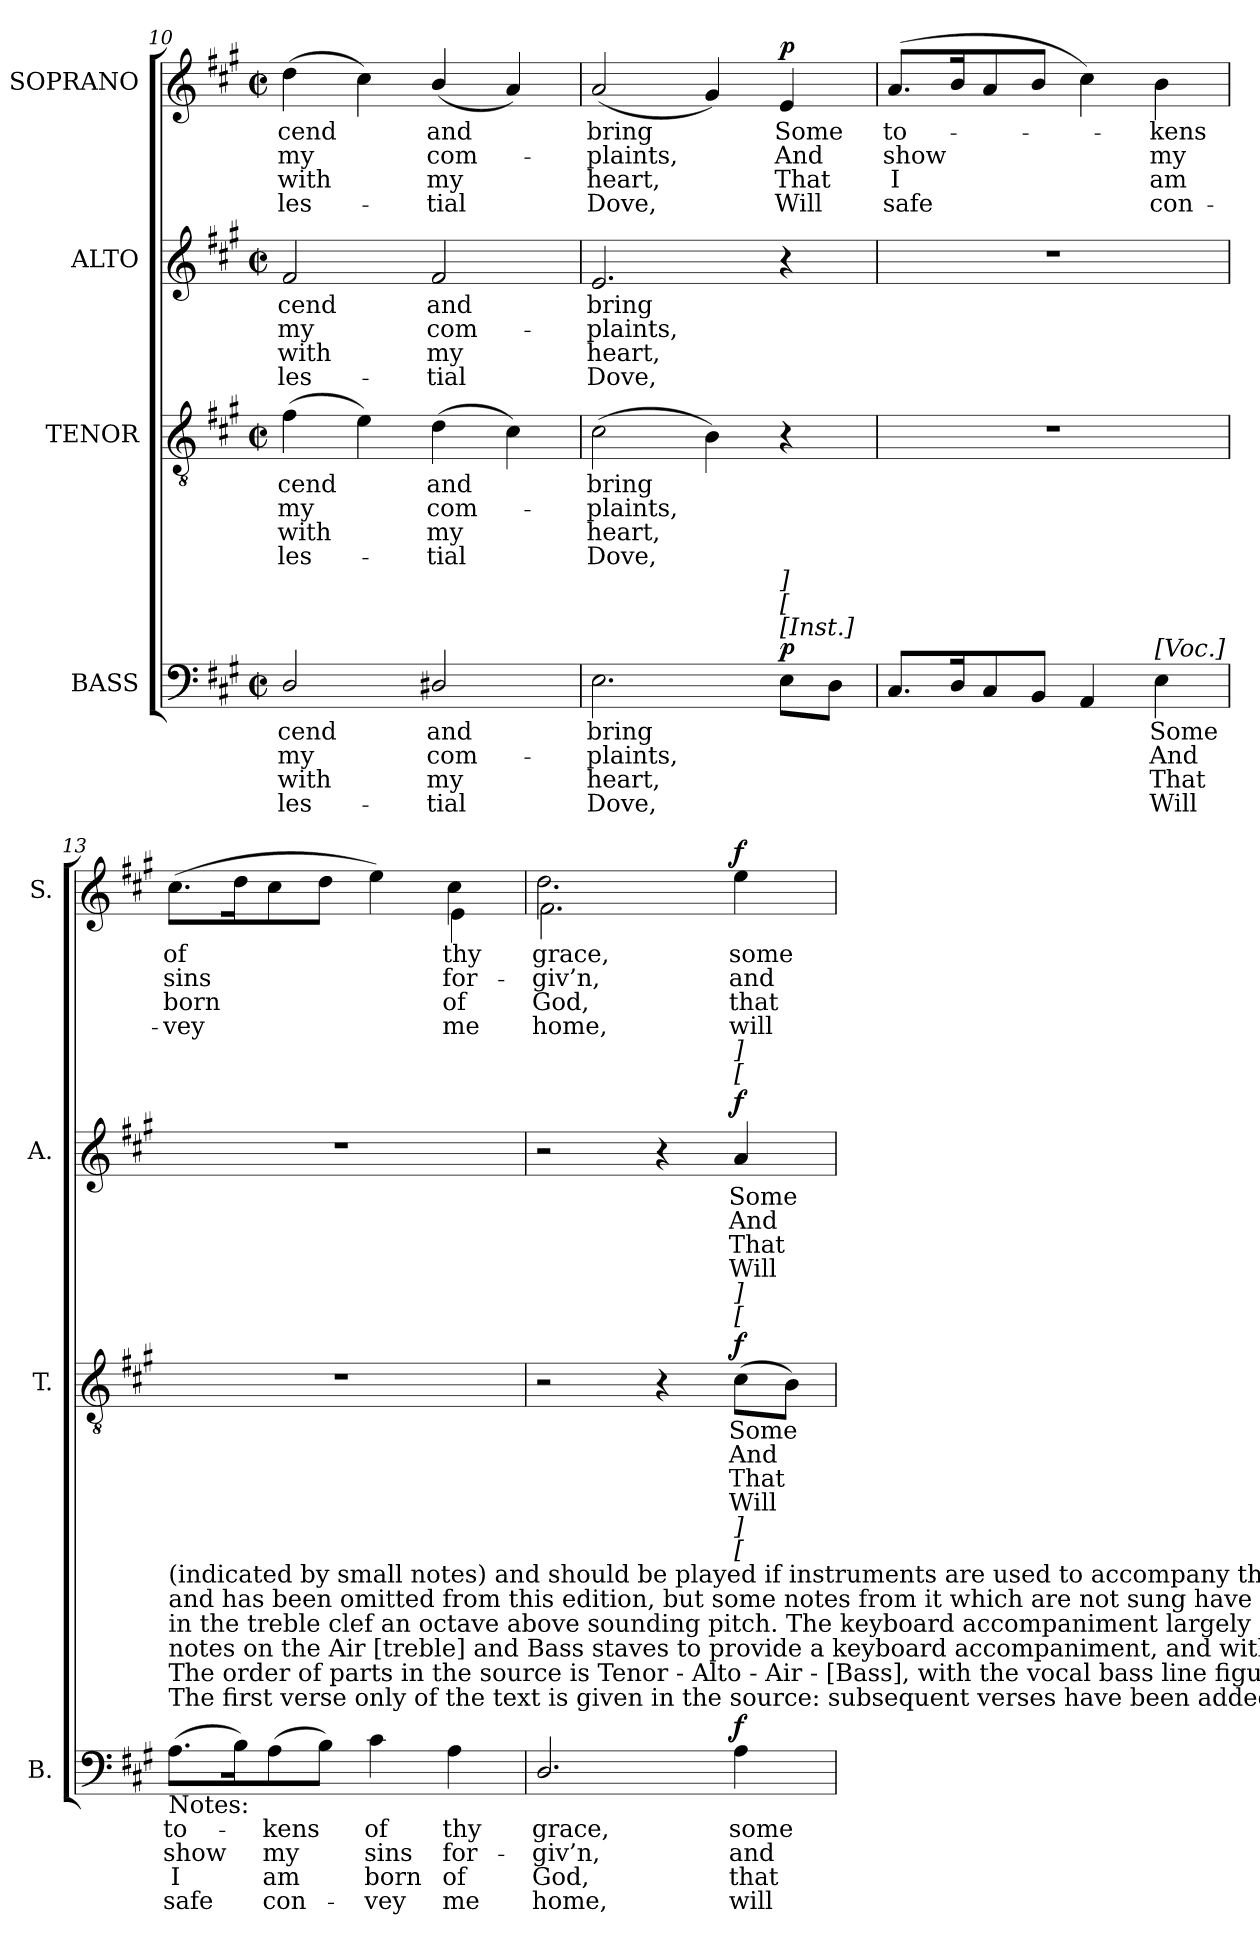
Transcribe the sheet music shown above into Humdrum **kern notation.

**kern	**text	**text	**text	**text	**dynam	**kern	**text	**text	**text	**text	**dynam	**kern	**text	**text	**text	**text	**dynam	**kern	**text	**text	**text	**text	**dynam
*part4	*part4	*part4	*part4	*part4	*part4	*part3	*part3	*part3	*part3	*part3	*part3	*part2	*part2	*part2	*part2	*part2	*part2	*part1	*part1	*part1	*part1	*part1	*part1
*staff4	*staff4	*staff4	*staff4	*staff4	*staff4	*staff3	*staff3	*staff3	*staff3	*staff3	*staff3	*staff2	*staff2	*staff2	*staff2	*staff2	*staff2	*staff1	*staff1	*staff1	*staff1	*staff1	*staff1
*I"BASS	*	*	*	*	*	*I"TENOR	*	*	*	*	*	*I"ALTO	*	*	*	*	*	*I"SOPRANO	*	*	*	*	*
*I'B.	*	*	*	*	*	*I'T.	*	*	*	*	*	*I'A.	*	*	*	*	*	*I'S.	*	*	*	*	*
*clefF4	*	*	*	*	*	*clefGv2	*	*	*	*	*	*clefG2	*	*	*	*	*	*clefG2	*	*	*	*	*
*	*	*	*	*	*	*ITrd7c12	*	*	*	*	*	*	*	*	*	*	*	*	*	*	*	*	*
*k[f#c#g#]	*	*	*	*	*	*k[f#c#g#]	*	*	*	*	*	*k[f#c#g#]	*	*	*	*	*	*k[f#c#g#]	*	*	*	*	*
*A:	*	*	*	*	*	*A:	*	*	*	*	*	*A:	*	*	*	*	*	*A:	*	*	*	*	*
*M2/2	*	*	*	*	*	*M2/2	*	*	*	*	*	*M2/2	*	*	*	*	*	*M2/2	*	*	*	*	*
*met(c|)	*	*	*	*	*	*met(c|)	*	*	*	*	*	*met(c|)	*	*	*	*	*	*met(c|)	*	*	*	*	*
=10	=10	=10	=10	=10	=10	=10	=10	=10	=10	=10	=10	=10	=10	=10	=10	=10	=10	=10	=10	=10	=10	=10	=10
!	!LO:LY:b:color=#000000	!LO:LY:b:color=#000000	!LO:LY:b:color=#000000	!LO:LY:b:color=#000000	!	!	!	!	!	!	!	!	!	!	!	!	!	!	!	!	!	!	!
!	!	!	!	!	!	!	!LO:LY:b:color=#000000	!LO:LY:b:color=#000000	!LO:LY:b:color=#000000	!LO:LY:b:color=#000000	!	!	!	!	!	!	!	!	!	!	!	!	!
!	!	!	!	!	!	!	!	!	!	!	!	!	!LO:LY:b:color=#000000	!LO:LY:b:color=#000000	!LO:LY:b:color=#000000	!LO:LY:b:color=#000000	!	!	!	!	!	!	!
!	!	!	!	!	!	!	!	!	!	!	!	!	!	!	!	!	!	!	!LO:LY:b:color=#000000	!LO:LY:b:color=#000000	!LO:LY:b:color=#000000	!LO:LY:b:color=#000000	!
2Di/	-cend	my	-with	les-	.	(4F#i\	-cend	my	-with	les-	.	2f#i/	-cend	my	-with	les-	.	(4ddi\	-cend	my	-with	les-	.
.	.	.	.	.	.	4Ei\)	.	.	.	.	.	.	.	.	.	.	.	4cc#i\)	.	.	.	.	.
!	!LO:LY:b:color=#000000	!LO:LY:b:color=#000000	!LO:LY:b:color=#000000	!LO:LY:b:color=#000000	!	!	!	!	!	!	!	!	!	!	!	!	!	!	!	!	!	!	!
!	!	!	!	!	!	!	!LO:LY:b:color=#000000	!LO:LY:b:color=#000000	!LO:LY:b:color=#000000	!LO:LY:b:color=#000000	!	!	!	!	!	!	!	!	!	!	!	!	!
!	!	!	!	!	!	!	!	!	!	!	!	!	!LO:LY:b:color=#000000	!LO:LY:b:color=#000000	!LO:LY:b:color=#000000	!LO:LY:b:color=#000000	!	!	!	!	!	!	!
!	!	!	!	!	!	!	!	!	!	!	!	!	!	!	!	!	!	!	!LO:LY:b:color=#000000	!LO:LY:b:color=#000000	!LO:LY:b:color=#000000	!LO:LY:b:color=#000000	!
2D#Xi/	and	com-	-my	tial	.	(4Di\	and	com-	-my	tial	.	2f#i/	and	com-	-my	tial	.	(4bi/	and	com-	-my	tial	.
.	.	.	.	.	.	4C#i\)	.	.	.	.	.	.	.	.	.	.	.	4ai/)	.	.	.	.	.
=11	=11	=11	=11	=11	=11	=11	=11	=11	=11	=11	=11	=11	=11	=11	=11	=11	=11	=11	=11	=11	=11	=11	=11
!	!LO:LY:b:color=#000000	!LO:LY:b:color=#000000	!LO:LY:b:color=#000000	!LO:LY:b:color=#000000	!	!	!	!	!	!	!	!	!	!	!	!	!	!	!	!	!	!	!
!	!	!	!	!	!	!	!LO:LY:b:color=#000000	!LO:LY:b:color=#000000	!LO:LY:b:color=#000000	!LO:LY:b:color=#000000	!	!	!	!	!	!	!	!	!	!	!	!	!
!	!	!	!	!	!	!	!	!	!	!	!	!	!LO:LY:b:color=#000000	!LO:LY:b:color=#000000	!LO:LY:b:color=#000000	!LO:LY:b:color=#000000	!	!	!	!	!	!	!
!	!	!	!	!	!	!	!	!	!	!	!	!	!	!	!	!	!	!	!LO:LY:b:color=#000000	!LO:LY:b:color=#000000	!LO:LY:b:color=#000000	!LO:LY:b:color=#000000	!
2.Ei\	bring	-plaints,	heart,	Dove,	.	(2C#i\	bring	-plaints,	heart,	Dove,	.	2.ei/	bring	-plaints,	heart,	Dove,	.	(2ai/	bring	-plaints,	heart,	Dove,	.
.	.	.	.	.	.	4BBi\)	.	.	.	.	.	.	.	.	.	.	.	4g#i/)	.	.	.	.	.
!LO:TX:a:t=[Inst.]	!	!	!	!	!	!	!	!	!	!	!	!	!	!	!	!	!	!	!	!	!	!	!
!LO:TX:a:i:t=[	!	!	!	!	!	!	!	!	!	!	!	!	!	!	!	!	!	!	!	!	!	!	!
!LO:TX:a:i:t=]	!	!	!	!	!	!	!	!	!	!	!	!	!	!	!	!	!	!	!	!	!	!	!
!	!	!	!	!	!	!	!	!	!	!	!	!	!	!	!	!	!	!	!LO:LY:b:color=#000000	!LO:LY:b:color=#000000	!LO:LY:b:color=#000000	!LO:LY:b:color=#000000	!
8Ei\L	.	.	.	.	p	4r	.	.	.	.	.	4r	.	.	.	.	.	4ei/	Some	And	That	Will	p
8Di\J	.	.	.	.	.	.	.	.	.	.	.	.	.	.	.	.	.	.	.	.	.	.	.
=12	=12	=12	=12	=12	=12	=12	=12	=12	=12	=12	=12	=12	=12	=12	=12	=12	=12	=12	=12	=12	=12	=12	=12
!	!	!	!	!	!	!	!	!	!	!	!	!	!	!	!	!	!	!	!LO:LY:b:color=#000000	!LO:LY:b:color=#000000	!LO:LY:b:color=#000000	!LO:LY:b:color=#000000	!
8.C#i/L	.	.	.	.	.	1r	.	.	.	.	.	1r	.	.	.	.	.	(8.ai/L	to-	show	I	safe	.
16Di/K	.	.	.	.	.	.	.	.	.	.	.	.	.	.	.	.	.	16bi/K	.	.	.	.	.
8C#i/	.	.	.	.	.	.	.	.	.	.	.	.	.	.	.	.	.	8ai/	.	.	.	.	.
8BBi/J	.	.	.	.	.	.	.	.	.	.	.	.	.	.	.	.	.	8bi/J	.	.	.	.	.
4AAi/	.	.	.	.	.	.	.	.	.	.	.	.	.	.	.	.	.	4cc#i\)	.	.	.	.	.
!	!LO:LY:b:color=#000000	!LO:LY:b:color=#000000	!LO:LY:b:color=#000000	!LO:LY:b:color=#000000	!	!	!	!	!	!	!	!	!	!	!	!	!	!	!	!	!	!	!
!LO:TX:a:t=[Voc.]	!	!	!	!	!	!	!	!	!	!	!	!	!	!	!	!	!	!	!	!	!	!	!
!	!	!	!	!	!	!	!	!	!	!	!	!	!	!	!	!	!	!	!LO:LY:b:color=#000000	!LO:LY:b:color=#000000	!LO:LY:b:color=#000000	!LO:LY:b:color=#000000	!
4Ei\	Some	And	That	Will	.	.	.	.	.	.	.	.	.	.	.	.	.	4bi\	-kens	my	am	con-	.
!!LO:PB:g=z
=13	=13	=13	=13	=13	=13	=13	=13	=13	=13	=13	=13	=13	=13	=13	=13	=13	=13	=13	=13	=13	=13	=13	=13
!	!LO:LY:b:color=#000000	!LO:LY:b:color=#000000	!LO:LY:b:color=#000000	!LO:LY:b:color=#000000	!	!	!	!	!	!	!	!	!	!	!	!	!	!	!	!	!	!	!
!LO:TX:b:t=Notes&colon;	!	!	!	!	!	!	!	!	!	!	!	!	!	!	!	!	!	!	!	!	!	!	!
!LO:TX:t=The first verse only of the text is given in the source&colon; subsequent verses have been added editorially.	!	!	!	!	!	!	!	!	!	!	!	!	!	!	!	!	!	!	!	!	!	!	!
!LO:TX:t=The order of parts in the source is Tenor - Alto - Air - [Bass], with the vocal bass line figured, with additional	!	!	!	!	!	!	!	!	!	!	!	!	!	!	!	!	!	!	!	!	!	!	!
!LO:TX:t=notes on the Air [treble] and Bass staves to provide a keyboard accompaniment, and with the alto part printed	!	!	!	!	!	!	!	!	!	!	!	!	!	!	!	!	!	!	!	!	!	!	!
!LO:TX:t=in the treble clef an octave above sounding pitch. The keyboard accompaniment largely doubles the voices,	!	!	!	!	!	!	!	!	!	!	!	!	!	!	!	!	!	!	!	!	!	!	!
!LO:TX:t=and has been omitted from this edition, but some notes from it which are not sung have been included	!	!	!	!	!	!	!	!	!	!	!	!	!	!	!	!	!	!	!	!	!	!	!
!LO:TX:t=(indicated by small notes) and should be played if instruments are used to accompany the voices.	!	!	!	!	!	!	!	!	!	!	!	!	!	!	!	!	!	!	!	!	!	!	!
!	!	!	!	!	!	!	!	!	!	!	!	!	!	!	!	!	!	!	!LO:LY:b:color=#000000	!LO:LY:b:color=#000000	!LO:LY:b:color=#000000	!LO:LY:b:color=#000000	!
*	*	*	*	*	*	*	*	*	*	*	*	*	*	*	*	*	*	*^	*	*	*	*	*
(8.Ai\L	to-	show	I	safe	.	1r	.	.	.	.	.	1r	.	.	.	.	.	(8.cc#i\L	2.ryy	of	sins	-born	vey	.
16Bi\K)	.	.	.	.	.	.	.	.	.	.	.	.	.	.	.	.	.	16ddi\K	.	.	.	.	.	.
!	!LO:LY:b:color=#000000	!LO:LY:b:color=#000000	!LO:LY:b:color=#000000	!LO:LY:b:color=#000000	!	!	!	!	!	!	!	!	!	!	!	!	!	!	!	!	!	!	!	!
(8Ai\	-kens	my	am	con-	.	.	.	.	.	.	.	.	.	.	.	.	.	8cc#i\	.	.	.	.	.	.
8Bi\J)	.	.	.	.	.	.	.	.	.	.	.	.	.	.	.	.	.	8ddi\J	.	.	.	.	.	.
!	!LO:LY:b:color=#000000	!LO:LY:b:color=#000000	!LO:LY:b:color=#000000	!LO:LY:b:color=#000000	!	!	!	!	!	!	!	!	!	!	!	!	!	!	!	!	!	!	!	!
4c#i\	of	sins	-born	vey	.	.	.	.	.	.	.	.	.	.	.	.	.	4eei\)	.	.	.	.	.	.
!	!LO:LY:b:color=#000000	!LO:LY:b:color=#000000	!LO:LY:b:color=#000000	!LO:LY:b:color=#000000	!	!	!	!	!	!	!	!	!	!	!	!	!	!	!	!	!	!	!	!
!	!	!	!	!	!	!	!	!	!	!	!	!	!	!	!	!	!	!	!	!LO:LY:b:color=#000000	!LO:LY:b:color=#000000	!LO:LY:b:color=#000000	!LO:LY:b:color=#000000	!
4Ai\	thy	for-	of	me	.	.	.	.	.	.	.	.	.	.	.	.	.	4cc#i\	4ei\	thy	for-	of	me	.
=14	=14	=14	=14	=14	=14	=14	=14	=14	=14	=14	=14	=14	=14	=14	=14	=14	=14	=14	=14	=14	=14	=14	=14	=14
!	!LO:LY:b:color=#000000	!LO:LY:b:color=#000000	!LO:LY:b:color=#000000	!LO:LY:b:color=#000000	!	!	!	!	!	!	!	!	!	!	!	!	!	!	!	!	!	!	!	!
!	!	!	!	!	!	!	!	!	!	!	!	!	!	!	!	!	!	!	!	!LO:LY:b:color=#000000	!LO:LY:b:color=#000000	!LO:LY:b:color=#000000	!LO:LY:b:color=#000000	!
2.Di/	grace,	-giv’n,	God,	home,	.	2r	.	.	.	.	.	2r	.	.	.	.	.	2.ddi\	2.f#i\	grace,	-giv’n,	God,	home,	.
.	.	.	.	.	.	4r	.	.	.	.	.	4r	.	.	.	.	.	.	.	.	.	.	.	.
!	!LO:LY:b:color=#000000	!LO:LY:b:color=#000000	!LO:LY:b:color=#000000	!LO:LY:b:color=#000000	!	!	!	!	!	!	!	!	!	!	!	!	!	!	!	!	!	!	!	!
!	!	!	!	!	!	!	!LO:LY:b:color=#000000	!LO:LY:b:color=#000000	!LO:LY:b:color=#000000	!LO:LY:b:color=#000000	!	!	!	!	!	!	!	!	!	!	!	!	!	!
!	!	!	!	!	!	!	!	!	!	!	!	!	!LO:LY:b:color=#000000	!LO:LY:b:color=#000000	!LO:LY:b:color=#000000	!LO:LY:b:color=#000000	!	!	!	!	!	!	!	!
!	!	!	!	!	!	!	!	!	!	!	!	!LO:TX:a:i:t=[	!	!	!	!	!	!	!	!	!	!	!	!
!	!	!	!	!	!	!	!	!	!	!	!	!LO:TX:a:i:t=]	!	!	!	!	!	!	!	!	!	!	!	!
!	!	!	!	!	!	!LO:TX:a:i:t=[	!	!	!	!	!	!	!	!	!	!	!	!	!	!	!	!	!	!
!	!	!	!	!	!	!LO:TX:a:i:t=]	!	!	!	!	!	!	!	!	!	!	!	!	!	!	!	!	!	!
!LO:TX:a:i:t=[	!	!	!	!	!	!	!	!	!	!	!	!	!	!	!	!	!	!	!	!	!	!	!	!
!LO:TX:a:i:t=]	!	!	!	!	!	!	!	!	!	!	!	!	!	!	!	!	!	!	!	!	!	!	!	!
!	!	!	!	!	!	!	!	!	!	!	!	!	!	!	!	!	!	!	!	!LO:LY:b:color=#000000	!LO:LY:b:color=#000000	!LO:LY:b:color=#000000	!LO:LY:b:color=#000000	!
4Ai\	some	and	that	will	f	(8C#i\L	Some	And	That	Will	f	4ai/	Some	And	That	Will	f	4eei\	4ryy	some	and	that	will	f
.	.	.	.	.	.	8BBi\J)	.	.	.	.	.	.	.	.	.	.	.	.	.	.	.	.	.	.
*	*	*	*	*	*	*	*	*	*	*	*	*	*	*	*	*	*	*v	*v	*	*	*	*	*
=	=	=	=	=	=	=	=	=	=	=	=	=	=	=	=	=	=	=	=	=	=	=	=
*-	*-	*-	*-	*-	*-	*-	*-	*-	*-	*-	*-	*-	*-	*-	*-	*-	*-	*-	*-	*-	*-	*-	*-
